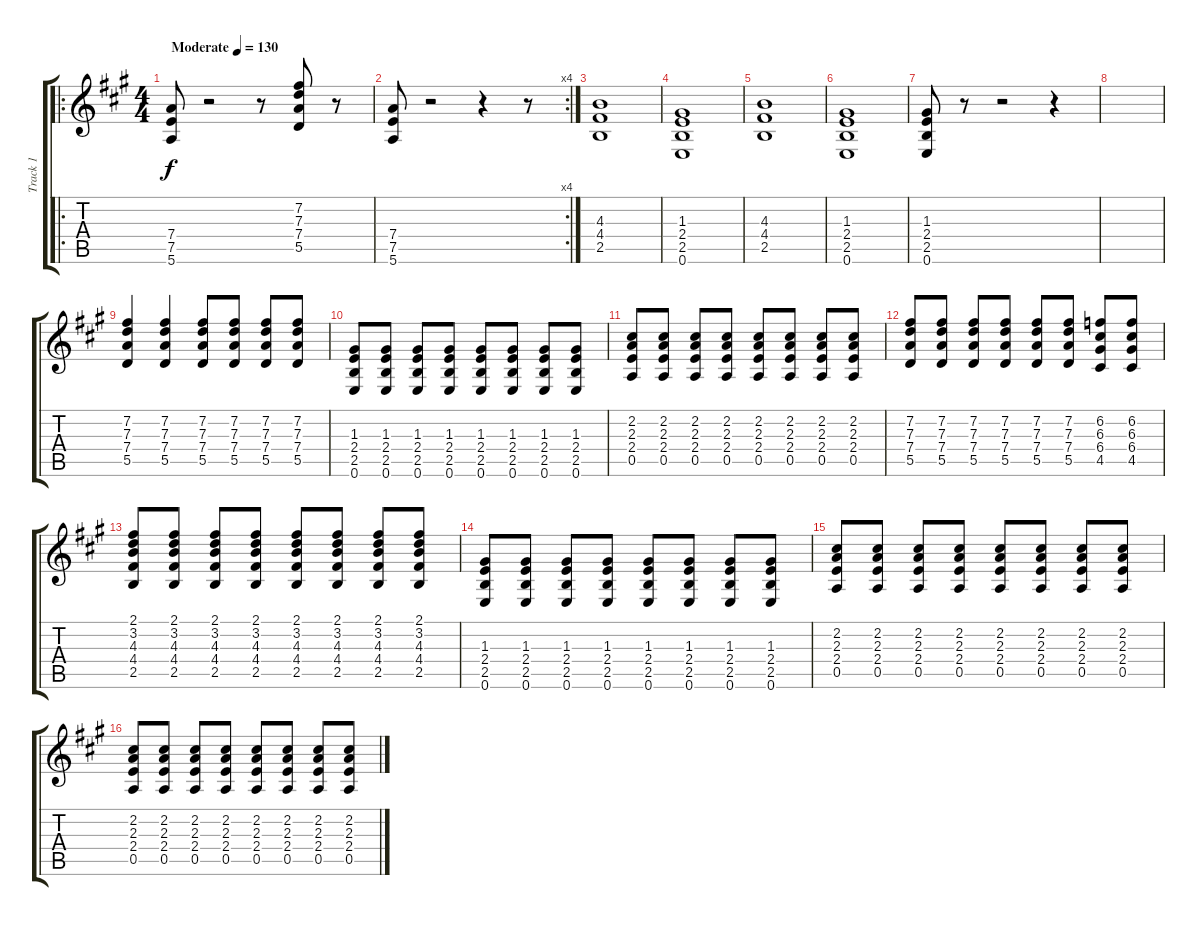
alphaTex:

\track ("Track 1" "Track 1") {instrument overdrivenguitar}
\staff {score tabs}
\tuning (E4 B3 G3 D3 A2 E2) {hide}
\ro
\ts (4 4)
\tempo (130 "Moderate")
\clef g2
\ks a
(7.4 7.5 5.6).8{dy f instrument overdrivenguitar} r.2 r.8 (7.2 7.3 7.4 5.5).8 r.8 |
\rc 4
(7.4 7.5 5.6).8 r.2 r.4 r.8 |
(4.3 4.4 2.5).1 |
(1.3 2.4 2.5 0.6).1 |
(4.3 4.4 2.5).1 |
(1.3 2.4 2.5 0.6).1 |
(1.3 2.4 2.5 0.6).8 r.8 r.2 r.4 |
|
(7.2 7.3 7.4 5.5).4 (7.2 7.3 7.4 5.5).4 (7.2 7.3 7.4 5.5).8 (7.2 7.3 7.4 5.5).8 (7.2 7.3 7.4 5.5).8 (7.2 7.3 7.4 5.5).8 |
(1.3 2.4 2.5 0.6).8 (1.3 2.4 2.5 0.6).8 (1.3 2.4 2.5 0.6).8 (1.3 2.4 2.5 0.6).8 (1.3 2.4 2.5 0.6).8 (1.3 2.4 2.5 0.6).8 (1.3 2.4 2.5 0.6).8 (1.3 2.4 2.5 0.6).8 |
(2.2 2.3 2.4 0.5).8 (2.2 2.3 2.4 0.5).8 (2.2 2.3 2.4 0.5).8 (2.2 2.3 2.4 0.5).8 (2.2 2.3 2.4 0.5).8 (2.2 2.3 2.4 0.5).8 (2.2 2.3 2.4 0.5).8 (2.2 2.3 2.4 0.5).8 |
(7.2 7.3 7.4 5.5).8 (7.2 7.3 7.4 5.5).8 (7.2 7.3 7.4 5.5).8 (7.2 7.3 7.4 5.5).8 (7.2 7.3 7.4 5.5).8 (7.2 7.3 7.4 5.5).8 (6.2 6.3 6.4 4.5).8 (6.2 6.3 6.4 4.5).8 |
(2.1 3.2 4.3 4.4 2.5).8 (2.1 3.2 4.3 4.4 2.5).8 (2.1 3.2 4.3 4.4 2.5).8 (2.1 3.2 4.3 4.4 2.5).8 (2.1 3.2 4.3 4.4 2.5).8 (2.1 3.2 4.3 4.4 2.5).8 (2.1 3.2 4.3 4.4 2.5).8 (2.1 3.2 4.3 4.4 2.5).8 |
(1.3 2.4 2.5 0.6).8 (1.3 2.4 2.5 0.6).8 (1.3 2.4 2.5 0.6).8 (1.3 2.4 2.5 0.6).8 (1.3 2.4 2.5 0.6).8 (1.3 2.4 2.5 0.6).8 (1.3 2.4 2.5 0.6).8 (1.3 2.4 2.5 0.6).8 |
(2.2 2.3 2.4 0.5).8 (2.2 2.3 2.4 0.5).8 (2.2 2.3 2.4 0.5).8 (2.2 2.3 2.4 0.5).8 (2.2 2.3 2.4 0.5).8 (2.2 2.3 2.4 0.5).8 (2.2 2.3 2.4 0.5).8 (2.2 2.3 2.4 0.5).8 |
(2.2 2.3 2.4 0.5).8 (2.2 2.3 2.4 0.5).8 (2.2 2.3 2.4 0.5).8 (2.2 2.3 2.4 0.5).8 (2.2 2.3 2.4 0.5).8 (2.2 2.3 2.4 0.5).8 (2.2 2.3 2.4 0.5).8 (2.2 2.3 2.4 0.5).8
